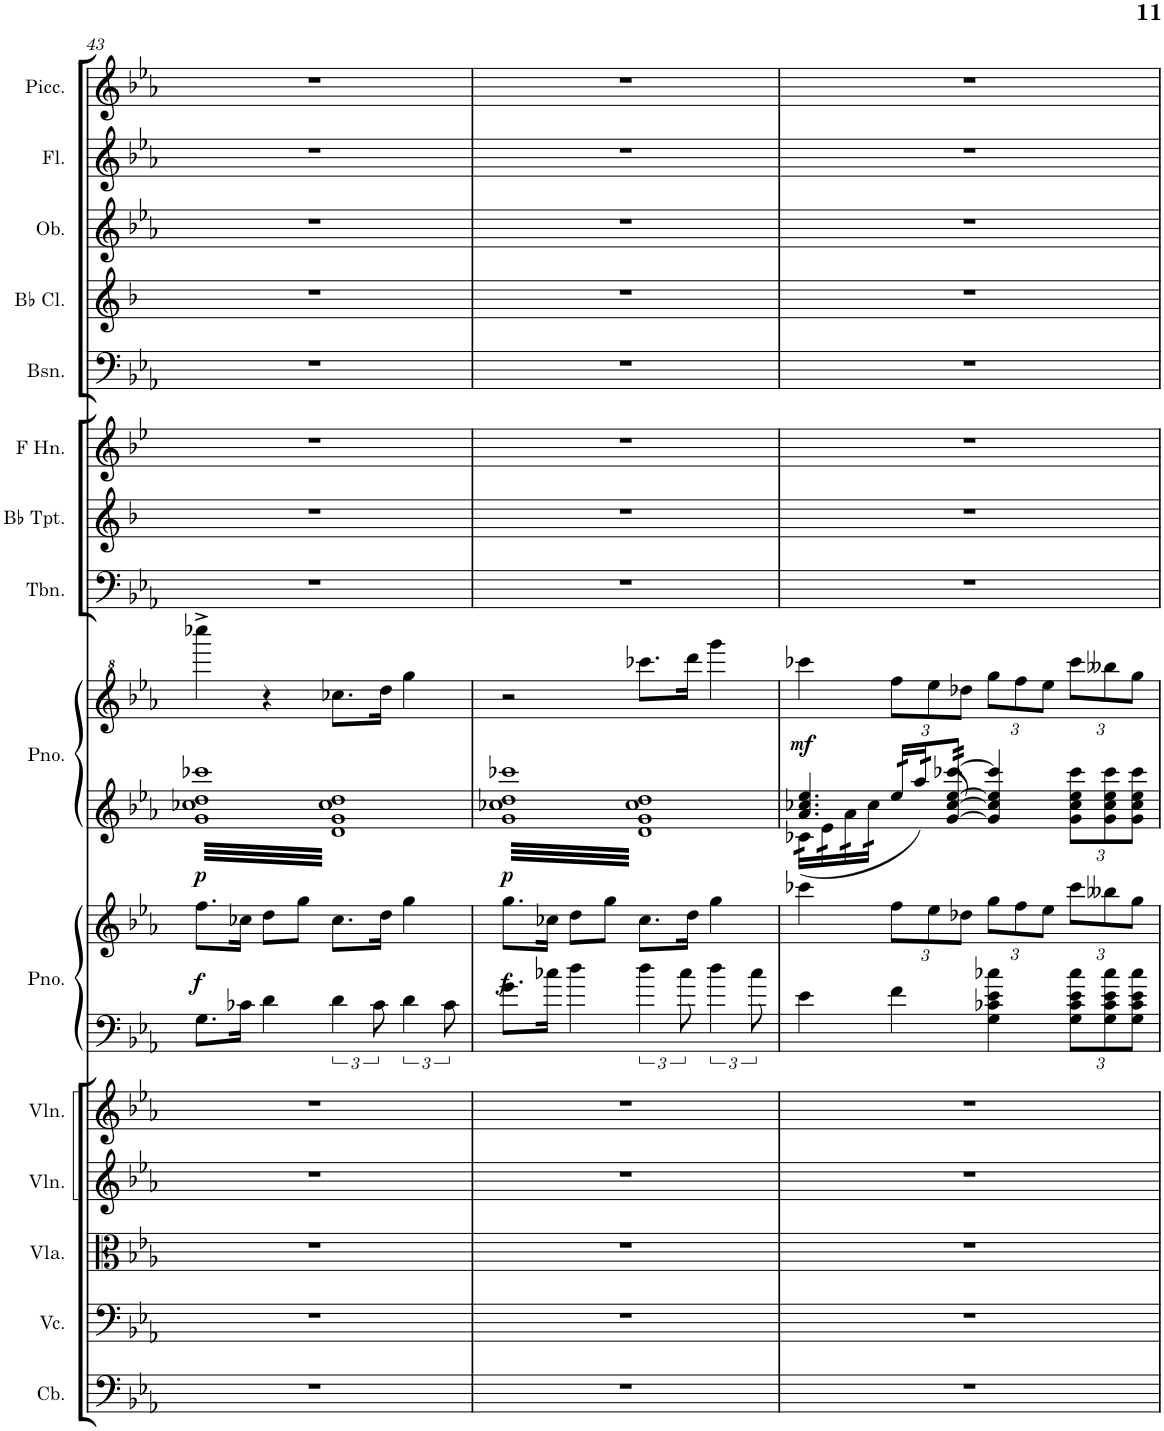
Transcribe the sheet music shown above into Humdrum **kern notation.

**kern	**kern	**kern	**kern	**kern	**kern	**kern	**dynam	**kern	**kern	**dynam	**kern	**kern	**kern	**kern	**kern	**kern	**kern	**kern
*part15	*part14	*part13	*part12	*part11	*part10	*part10	*part10	*part9	*part9	*part9	*part8	*part7	*part6	*part5	*part4	*part3	*part2	*part1
*staff17	*staff16	*staff15	*staff14	*staff13	*staff12	*staff11	*staff11/12	*staff10	*staff9	*staff9/10	*staff8	*staff7	*staff6	*staff5	*staff4	*staff3	*staff2	*staff1
*I"Contrabass	*I"Violoncello	*I"Viola	*I"Violin	*I"Violin	*I"Piano	*	*	*I"Piano	*	*	*I"Trombone	*I"Bb Trumpet	*I"Horn in F	*I"Bassoon	*I"Bb Clarinet	*I"Oboe	*I"Flute	*I"Piccolo
*I'Cb.	*I'Vc.	*I'Vla.	*I'Vln.	*I'Vln.	*I'Pno.	*	*	*I'Pno.	*	*	*I'Tbn.	*I'Bb Tpt.	*	*I'Bsn.	*I'Bb Cl.	*I'Ob.	*I'Fl.	*I'Picc.
!!LO:PB:g=z
*clefF4	*clefF4	*clefC3	*clefG2	*clefG2	*clefF4	*clefG2	*	*clefG2	*clefG^2	*	*clefF4	*clefG2	*clefG2	*clefF4	*clefG2	*clefG2	*clefG2	*clefG2
*Trd7c12	*	*Trd5c9	*Trd1c2	*Trd1c2	*	*	*	*	*	*	*	*Trd1c2	*Trd4c7	*	*Trd1c2	*	*	*Trd-7c-12
*k[b-e-a-]	*k[b-e-a-]	*k[b-e-a-]	*k[b-e-a-]	*k[b-e-a-]	*k[b-e-a-]	*k[b-e-a-]	*	*k[b-e-a-]	*k[b-e-a-]	*	*k[b-e-a-]	*k[b-]	*k[b-e-]	*k[b-e-a-]	*k[b-]	*k[b-e-a-]	*k[b-e-a-]	*k[b-e-a-]
*M4/4	*M4/4	*M4/4	*M4/4	*M4/4	*M4/4	*M4/4	*	*M4/4	*M4/4	*	*M4/4	*M4/4	*M4/4	*M4/4	*M4/4	*M4/4	*M4/4	*M4/4
=43	=43	=43	=43	=43	=43	=43	=43	=43	=43	=43	=43	=43	=43	=43	=43	=43	=43	=43
!	!	!	!	!	!	!	!LO:DY:a=2	!	!	!LO:DY:b=2	!	!	!	!	!	!	!	!
1r	1r	1r	1r	1r	8.G\L	8.ff\L	f	3.g 3.cc-X 3.dd 3.ccc-X	4ccccc-X^\	p	1r	1r	1r	1r	1r	1r	1r	1r
.	.	.	.	.	16c-X\Jk	16cc-X\Jk	.	.	.	.	.	.	.	.	.	.	.	.
.	.	.	.	.	4d\	8dd\L	.	.	4r	.	.	.	.	.	.	.	.	.
.	.	.	.	.	.	8gg\J	.	.	.	.	.	.	.	.	.	.	.	.
.	.	.	.	.	6d\	8.cc-\L	.	3.d 3.g 3.cc- 3.dd	8.ccc-X\L	.	.	.	.	.	.	.	.	.
.	.	.	.	.	12c-\	.	.	.	.	.	.	.	.	.	.	.	.	.
.	.	.	.	.	.	16dd\Jk	.	.	16ddd\Jk	.	.	.	.	.	.	.	.	.
.	.	.	.	.	6d\	4gg\	.	.	4ggg\	.	.	.	.	.	.	.	.	.
.	.	.	.	.	12c-\	.	.	.	.	.	.	.	.	.	.	.	.	.
=44	=44	=44	=44	=44	=44	=44	=44	=44	=44	=44	=44	=44	=44	=44	=44	=44	=44	=44
!	!	!	!	!	!	!	!LO:DY:a=2	!	!	!LO:DY:b=2	!	!	!	!	!	!	!	!
1r	1r	1r	1r	1r	8.g\L	8.gg\L	f	3.g 3.cc-X 3.dd 3.ccc-X	2r	p	1r	1r	1r	1r	1r	1r	1r	1r
.	.	.	.	.	16cc-X\Jk	16cc-X\Jk	.	.	.	.	.	.	.	.	.	.	.	.
.	.	.	.	.	4dd\	8dd\L	.	.	.	.	.	.	.	.	.	.	.	.
.	.	.	.	.	.	8gg\J	.	.	.	.	.	.	.	.	.	.	.	.
.	.	.	.	.	6dd\	8.cc-\L	.	3.d 3.g 3.cc- 3.dd	8.cccc-X\L	.	.	.	.	.	.	.	.	.
.	.	.	.	.	12cc-\	.	.	.	.	.	.	.	.	.	.	.	.	.
.	.	.	.	.	.	16dd\Jk	.	.	16dddd\Jk	.	.	.	.	.	.	.	.	.
.	.	.	.	.	6dd\	4gg\	.	.	4gggg\	.	.	.	.	.	.	.	.	.
.	.	.	.	.	12cc-\	.	.	.	.	.	.	.	.	.	.	.	.	.
=45	=45	=45	=45	=45	=45	=45	=45	=45	=45	=45	=45	=45	=45	=45	=45	=45	=45	=45
*	*	*	*	*	*	*	*	*^	*	*	*	*	*	*	*	*	*	*
!	!	!	!	!	!	!	!	!	!	!	!LO:DY:b	!	!	!	!	!	!	!	!
*	*	*	*	*	*	*	*	*tremolo	*	*	*	*	*	*	*	*	*	*	*
1r	1r	1r	1r	1r	4e-\	4ccc-X\	.	4.a-/ 4.cc-X/ 4.ee-/	32c-X\LLL	4cccc-X\	mf	1r	1r	1r	1r	1r	1r	1r	1r
.	.	.	.	.	.	.	.	.	32c-X\	.	.	.	.	.	.	.	.	.	.
.	.	.	.	.	.	.	.	.	32e-\	.	.	.	.	.	.	.	.	.	.
.	.	.	.	.	.	.	.	.	32e-\	.	.	.	.	.	.	.	.	.	.
.	.	.	.	.	.	.	.	.	32a-\	.	.	.	.	.	.	.	.	.	.
.	.	.	.	.	.	.	.	.	32a-\	.	.	.	.	.	.	.	.	.	.
.	.	.	.	.	.	.	.	.	32cc-\	.	.	.	.	.	.	.	.	.	.
.	.	.	.	.	.	.	.	.	32cc-\JJJ	.	.	.	.	.	.	.	.	.	.
*	*	*	*	*	*	*Xbrackettup	*	*	*	*Xbrackettup	*	*	*	*	*	*	*	*	*
.	.	.	.	.	4f\	12ff\L	.	.	32ee-/LLL	12fff\L	.	.	.	.	.	.	.	.	.
.	.	.	.	.	.	.	.	.	32ee-/	.	.	.	.	.	.	.	.	.	.
.	.	.	.	.	.	.	.	.	32aa-/	.	.	.	.	.	.	.	.	.	.
.	.	.	.	.	.	12ee-\	.	.	.	12eee-\	.	.	.	.	.	.	.	.	.
.	.	.	.	.	.	.	.	.	32aa-/JJJ	.	.	.	.	.	.	.	.	.	.
.	.	.	.	.	.	.	.	[8g/ [8cc-/ [8ee-/	[32ccc-X/	.	.	.	.	.	.	.	.	.	.
.	.	.	.	.	.	.	.	.	32ccc-X/	.	.	.	.	.	.	.	.	.	.
.	.	.	.	.	.	12dd-X\J	.	.	.	12ddd-X\J	.	.	.	.	.	.	.	.	.
.	.	.	.	.	.	.	.	.	32ccc-X/	.	.	.	.	.	.	.	.	.	.
.	.	.	.	.	.	.	.	.	32ccc-X/JJJ	.	.	.	.	.	.	.	.	.	.
*	*	*	*	*	*	*	*	*Xtremolo	*	*	*	*	*	*	*	*	*	*	*
.	.	.	.	.	4G\ 4c-X\ 4e-\ 4cc-X\	12gg\L	.	4g/] 4cc-/] 4ee-/]	4ccc-/]	12ggg\L	.	.	.	.	.	.	.	.	.
.	.	.	.	.	.	12ff\	.	.	.	12fff\	.	.	.	.	.	.	.	.	.
.	.	.	.	.	.	12ee-\J	.	.	.	12eee-\J	.	.	.	.	.	.	.	.	.
*	*	*	*	*	*Xbrackettup	*	*	*Xbrackettup	*	*	*	*	*	*	*	*	*	*	*
.	.	.	.	.	12G\ 12c-\ 12e-\ 12cc-\L	12ccc-\L	.	12g\ 12cc-\ 12ee-\ 12ccc-\L	4ryy	12cccc-\L	.	.	.	.	.	.	.	.	.
.	.	.	.	.	12G\ 12c-\ 12e-\ 12cc-\	12bb--X\	.	12g\ 12cc-\ 12ee-\ 12ccc-\	.	12bbb--X\	.	.	.	.	.	.	.	.	.
.	.	.	.	.	12G\ 12c-\ 12e-\ 12cc-\J	12gg\J	.	12g\ 12cc-\ 12ee-\ 12ccc-\J	.	12ggg\J	.	.	.	.	.	.	.	.	.
*	*	*	*	*	*	*	*	*v	*v	*	*	*	*	*	*	*	*	*	*
=	=	=	=	=	=	=	=	=	=	=	=	=	=	=	=	=	=	=
*-	*-	*-	*-	*-	*-	*-	*-	*-	*-	*-	*-	*-	*-	*-	*-	*-	*-	*-
